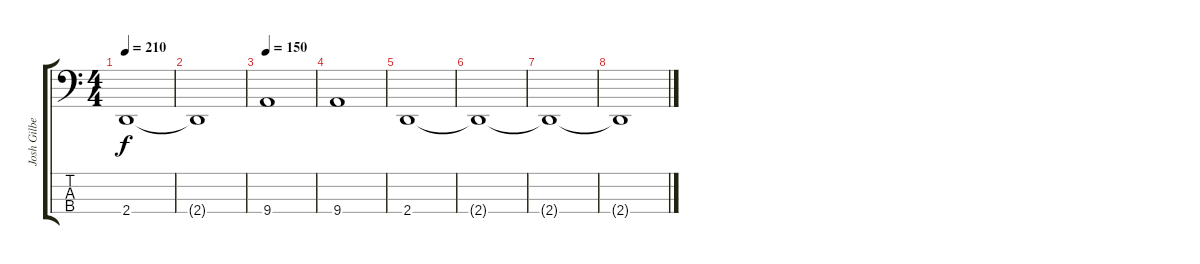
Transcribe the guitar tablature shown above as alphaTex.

\track ("Josh Gilbert" "Josh Gilbe") {instrument electricbassfinger}
\staff {score tabs}
\tuning (F2 C2 G1 C1) {hide}
\ts (4 4)
\tempo 210
\clef f4
\ks c
2.4.1{dy f} |
2.4{t}.1 |
\tempo 150
9.4.1 |
9.4.1 |
2.4.1 |
2.4{t}.1 |
2.4{t}.1 |
2.4{t}.1
